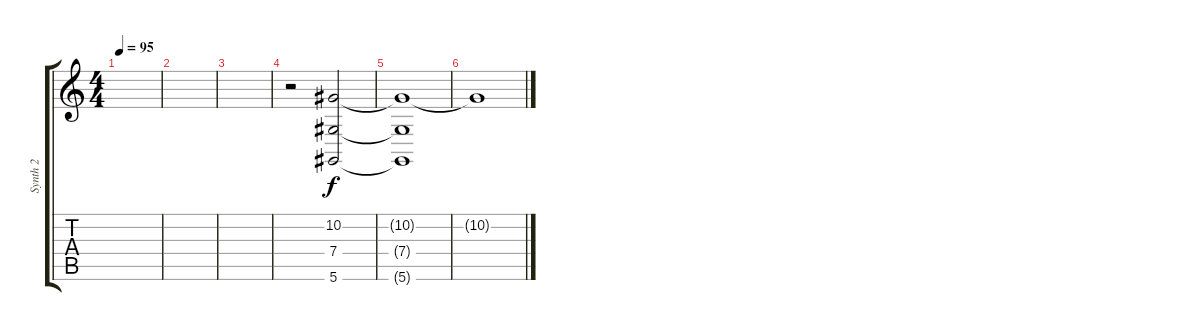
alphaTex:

\track ("Synth 2" "Synth 2") {instrument flute}
\staff {score tabs}
\tuning (Eb4 Bb3 Gb3 Db3 Ab2 Eb2) {hide}
\ts (4 4)
\tempo 95
\clef g2
\ks c
|
|
|
r.2 (10.2 7.4 5.6).2 |
(10.2{t} 7.4{t} 5.6{t}).1 |
10.2{t}.1
